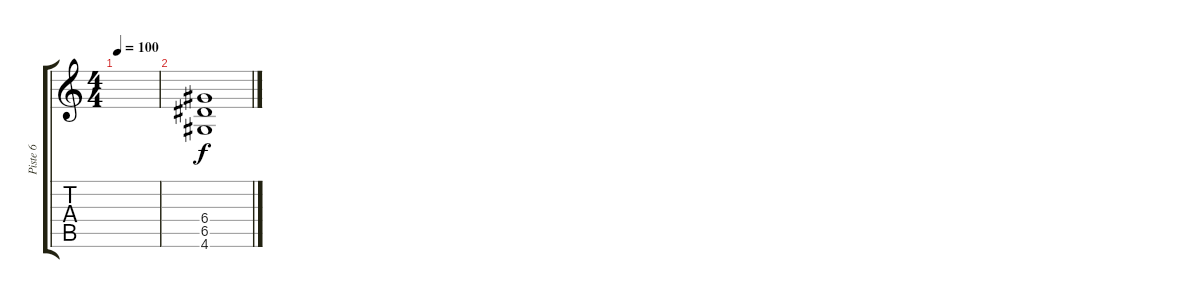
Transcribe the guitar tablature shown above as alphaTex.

\track ("Piste 6" "Piste 6") {instrument overdrivenguitar}
\staff {score tabs}
\tuning (E4 B3 G3 D3 A2 E2) {hide}
\ts (4 4)
\tempo 100
\clef g2
\ks c
|
(6.4 6.5 4.6).1{balance 8}
